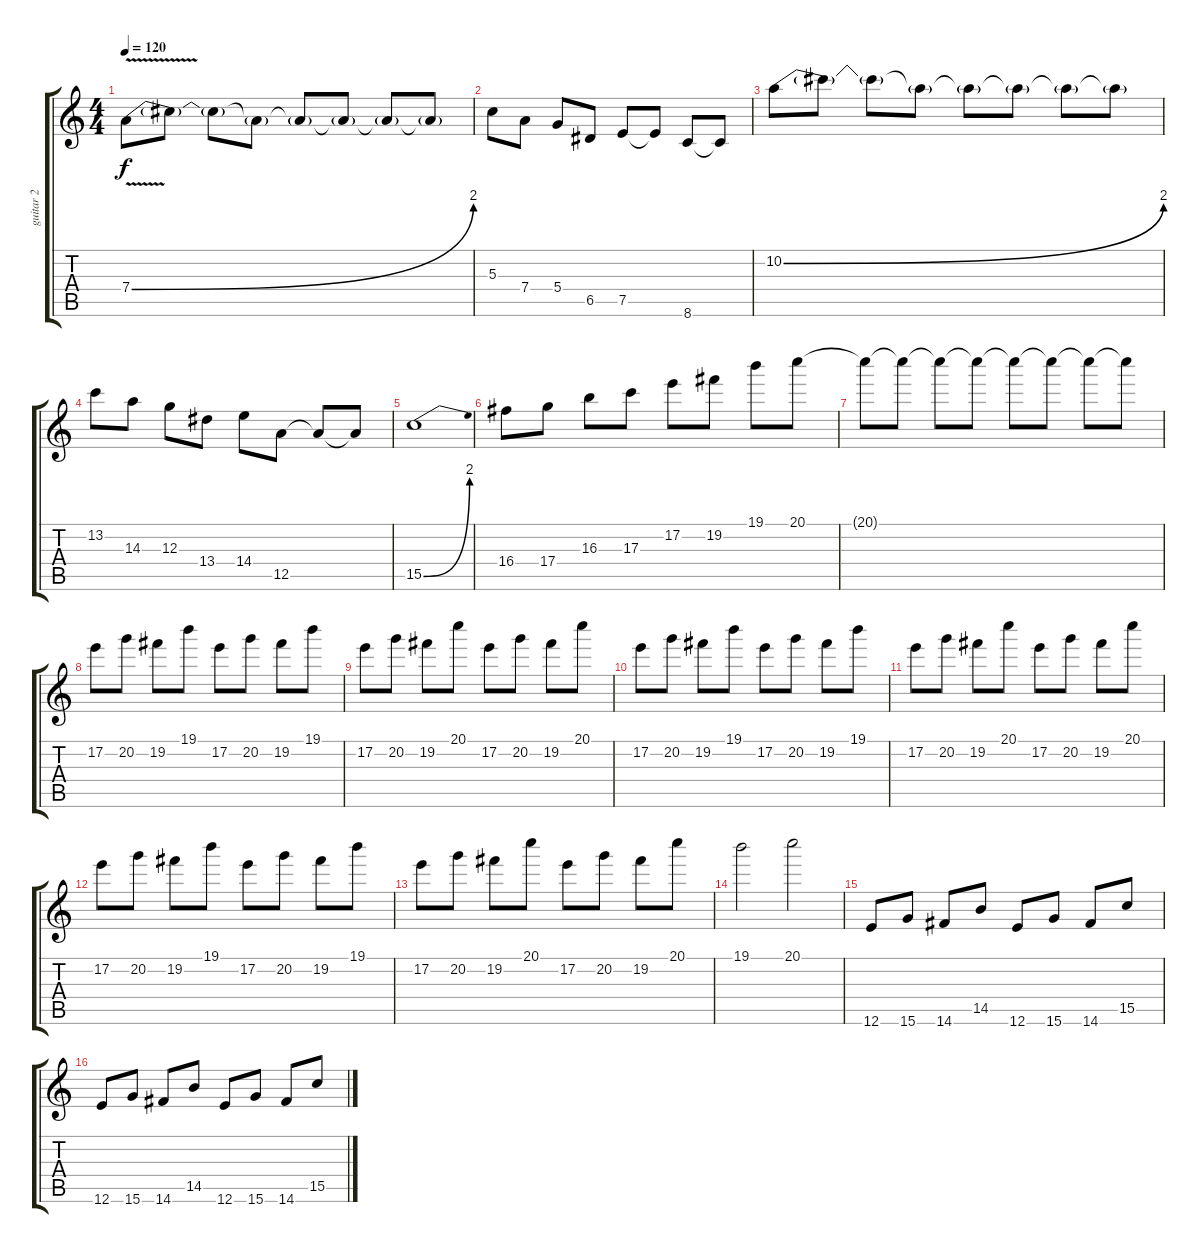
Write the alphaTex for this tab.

\track ("guitar 2" "guitar 2") {instrument overdrivenguitar}
\staff {score tabs}
\tuning (E4 B3 G3 D3 A2 E2) {hide}
\ts (4 4)
\tempo 120
\clef g2
\ks c
7.4{be (bend 0 0 60 8) v}.8{dy f} 7.4{t}.8 7.4{t}.8 7.4{t}.8 7.4{t}.8 7.4{t}.8 7.4{t}.8 7.4{t}.8 |
5.3.8 7.4.8 5.4.8 6.5.8 7.5.8 7.5{t}.8 8.6.8 8.6{t}.8 |
10.2{be (bend 0 0 60 8)}.8 10.2{t}.8 10.2{t}.8 10.2{t}.8 10.2{t}.8 10.2{t}.8 10.2{t}.8 10.2{t}.8 |
13.2.8 14.3.8 12.3.8 13.4.8 14.4.8 12.5.8 12.5{t}.8 12.5{t}.8 |
15.5{be (bend 0 0 60 8)}.1 |
16.4.8 17.4.8 16.3.8 17.3.8 17.2.8 19.2.8 19.1.8 20.1.8 |
20.1{t}.8 20.1{t}.8 20.1{t}.8 20.1{t}.8 20.1{t}.8 20.1{t}.8 20.1{t}.8 20.1{t}.8 |
17.2.8 20.2.8 19.2.8 19.1.8 17.2.8 20.2.8 19.2.8 19.1.8 |
17.2.8 20.2.8 19.2.8 20.1.8 17.2.8 20.2.8 19.2.8 20.1.8 |
17.2.8 20.2.8 19.2.8 19.1.8 17.2.8 20.2.8 19.2.8 19.1.8 |
17.2.8 20.2.8 19.2.8 20.1.8 17.2.8 20.2.8 19.2.8 20.1.8 |
17.2.8 20.2.8 19.2.8 19.1.8 17.2.8 20.2.8 19.2.8 19.1.8 |
17.2.8 20.2.8 19.2.8 20.1.8 17.2.8 20.2.8 19.2.8 20.1.8 |
19.1.2 20.1.2 |
12.6.8 15.6.8 14.6.8 14.5.8 12.6.8 15.6.8 14.6.8 15.5.8 |
12.6.8 15.6.8 14.6.8 14.5.8 12.6.8 15.6.8 14.6.8 15.5.8
